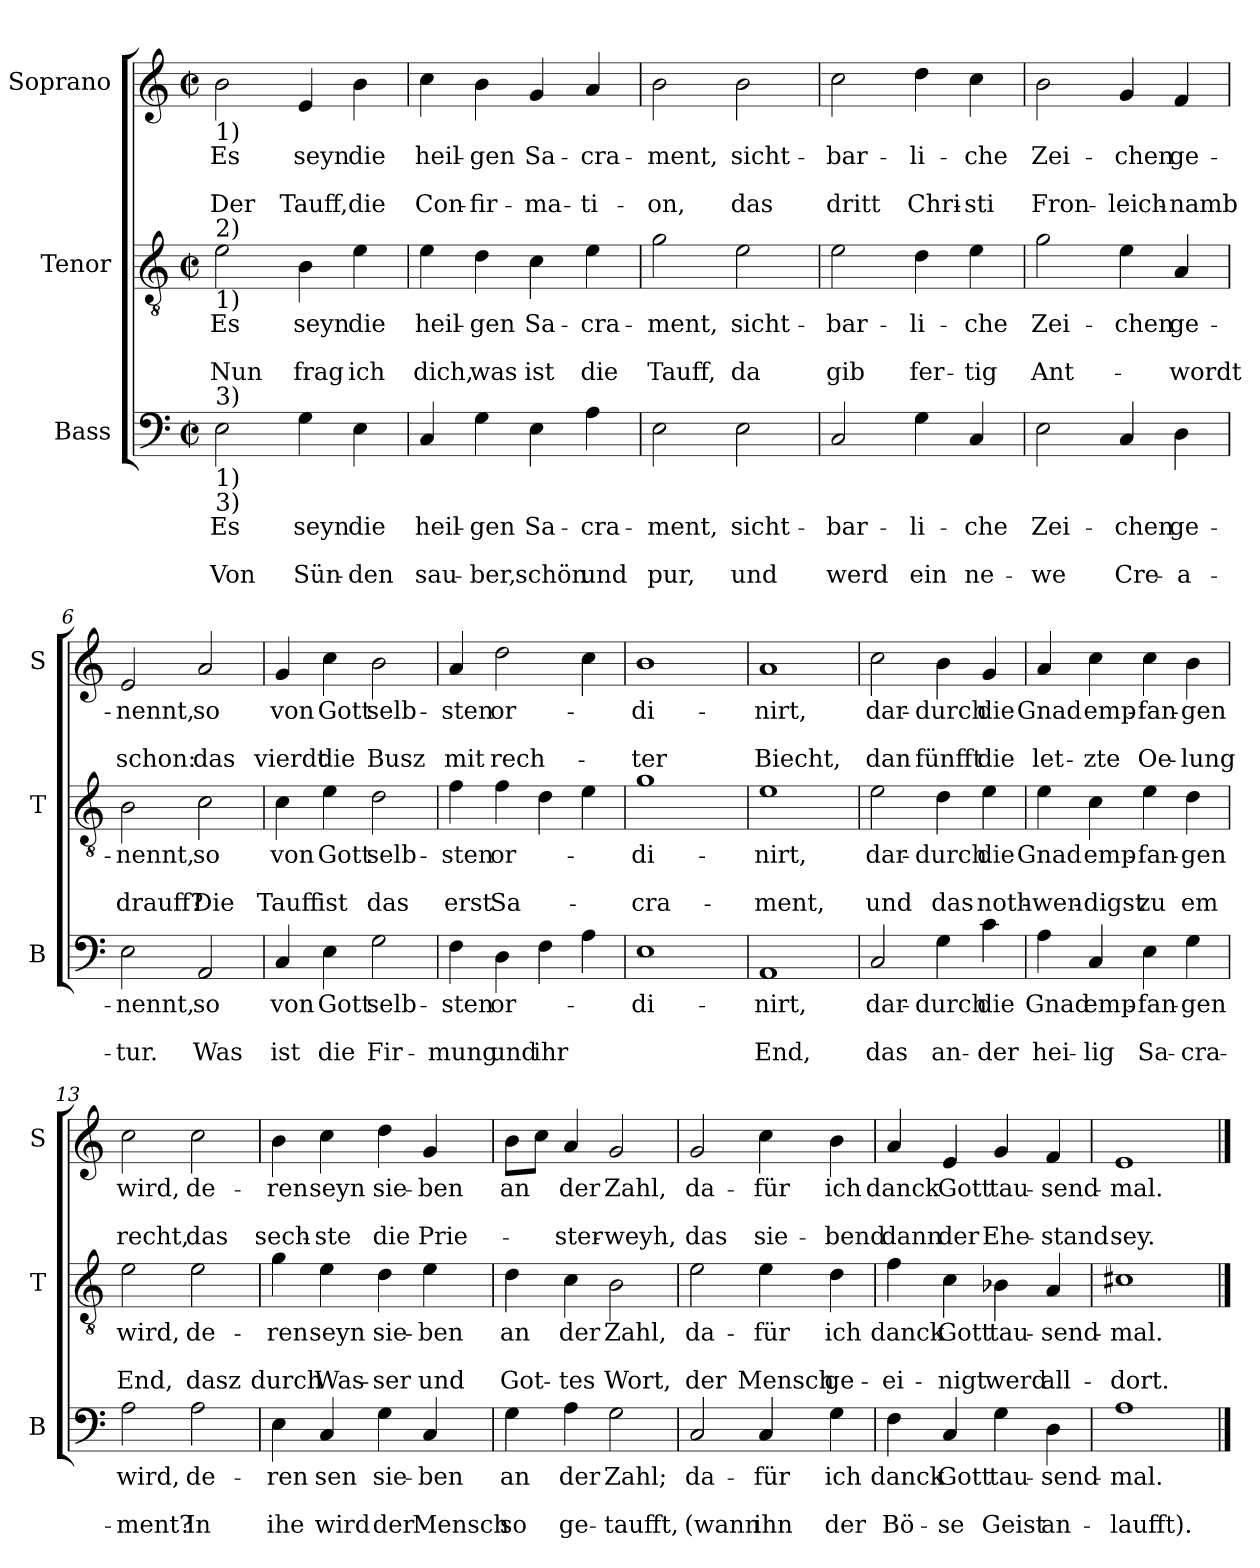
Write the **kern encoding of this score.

**kern	**text	**text	**text	**kern	**text	**text	**text	**kern	**text	**text	**text
*part3	*part3	*part3	*part3	*part2	*part2	*part2	*part2	*part1	*part1	*part1	*part1
*staff3	*staff3	*staff3	*staff3	*staff2	*staff2	*staff2	*staff2	*staff1	*staff1	*staff1	*staff1
*I"Bass	*	*	*	*I"Tenor	*	*	*	*I"Soprano	*	*	*
*I'B	*	*	*	*I'T	*	*	*	*I'S	*	*	*
*clefF4	*	*	*	*clefGv2	*	*	*	*clefG2	*	*	*
*k[]	*	*	*	*k[]	*	*	*	*k[]	*	*	*
*C:	*	*	*	*C:	*	*	*	*C:	*	*	*
*M2/2	*	*	*	*M2/2	*	*	*	*M2/2	*	*	*
*met(c|)	*	*	*	*met(c|)	*	*	*	*met(c|)	*	*	*
=1	=1	=1	=1	=1	=1	=1	=1	=1	=1	=1	=1
!	!	!	!	!	!	!	!	!LO:TX:b:t=1)	!	!	!
!	!	!	!	!LO:TX:a:t=2)	!	!	!	!	!	!	!
!	!	!	!	!LO:TX:b:t=1)	!	!	!	!	!	!	!
!LO:TX:a:t=3)	!	!	!	!	!	!	!	!	!	!	!
!LO:TX:b:t=1)	!	!	!	!	!	!	!	!	!	!	!
!LO:TX:b:t=3)	!	!	!	!	!	!	!	!	!	!	!
!	!LO:LY:b	!	!LO:LY:b	!	!LO:LY:b	!	!LO:LY:b	!	!LO:LY:b	!	!LO:LY:b
2E\	Es	.	Von	2e\	Es	.	Nun	2b\	Es	.	Der
!	!LO:LY:b	!	!LO:LY:b	!	!LO:LY:b	!	!LO:LY:b	!	!LO:LY:b	!	!LO:LY:b
4G\	seyn	.	Sün-	4B\	seyn	.	frag	4e/	seyn	.	Tauff,
!	!LO:LY:b	!	!LO:LY:b	!	!LO:LY:b	!	!LO:LY:b	!	!LO:LY:b	!	!LO:LY:b
4E\	die	.	-den	4e\	die	.	ich	4b\	die	.	die
=2	=2	=2	=2	=2	=2	=2	=2	=2	=2	=2	=2
!	!LO:LY:b	!	!LO:LY:b	!	!LO:LY:b	!	!LO:LY:b	!	!LO:LY:b	!	!LO:LY:b
4C/	heil-	.	sau-	4e\	heil-	.	dich,	4cc\	heil-	.	Con-
!	!LO:LY:b	!	!LO:LY:b	!	!LO:LY:b	!	!LO:LY:b	!	!LO:LY:b	!	!LO:LY:b
4G\	-gen	.	-ber,	4d\	-gen	.	was	4b\	-gen	.	-fir-
!	!LO:LY:b	!	!LO:LY:b	!	!LO:LY:b	!	!LO:LY:b	!	!LO:LY:b	!	!LO:LY:b
4E\	Sa-	.	schön	4c\	Sa-	.	ist	4g/	Sa-	.	-ma-
!	!LO:LY:b	!	!LO:LY:b	!	!LO:LY:b	!	!LO:LY:b	!	!LO:LY:b	!	!LO:LY:b
4A\	-cra-	.	und	4e\	-cra-	.	die	4a/	-cra-	.	-ti-
=3	=3	=3	=3	=3	=3	=3	=3	=3	=3	=3	=3
!	!LO:LY:b	!	!LO:LY:b	!	!LO:LY:b	!	!LO:LY:b	!	!LO:LY:b	!	!LO:LY:b
2E\	-ment,	.	pur,	2g\	-ment,	.	Tauff,	2b\	-ment,	.	-on,
!	!LO:LY:b	!	!LO:LY:b	!	!LO:LY:b	!	!LO:LY:b	!	!LO:LY:b	!	!LO:LY:b
2E\	sicht-	.	und	2e\	sicht-	.	da	2b\	sicht-	.	das
=4	=4	=4	=4	=4	=4	=4	=4	=4	=4	=4	=4
!	!LO:LY:b	!	!LO:LY:b	!	!LO:LY:b	!	!LO:LY:b	!	!LO:LY:b	!	!LO:LY:b
2C/	-bar-	.	werd	2e\	-bar-	.	gib	2cc\	-bar-	.	dritt
!	!LO:LY:b	!	!LO:LY:b	!	!LO:LY:b	!	!LO:LY:b	!	!LO:LY:b	!	!LO:LY:b
4G\	-li-	.	ein	4d\	-li-	.	fer-	4dd\	-li-	.	Chri-
!	!LO:LY:b	!	!LO:LY:b	!	!LO:LY:b	!	!LO:LY:b	!	!LO:LY:b	!	!LO:LY:b
4C/	-che	.	ne-	4e\	-che	.	-tig	4cc\	-che	.	-sti
!!LO:LB:g=z
=5	=5	=5	=5	=5	=5	=5	=5	=5	=5	=5	=5
!	!LO:LY:b	!	!LO:LY:b	!	!LO:LY:b	!	!LO:LY:b	!	!LO:LY:b	!	!LO:LY:b
2E\	Zei-	.	-we	2g\	Zei-	.	Ant-	2b\	Zei-	.	Fron-
!	!LO:LY:b	!	!LO:LY:b	!	!LO:LY:b	!	!	!	!LO:LY:b	!	!LO:LY:b
4C/	-chen	.	Cre-	4e\	-chen	.	.	4g/	-chen	.	-leich-
!	!LO:LY:b	!	!LO:LY:b	!	!LO:LY:b	!	!LO:LY:b	!	!LO:LY:b	!	!LO:LY:b
4D\	ge-	.	-a-	4A/	ge-	.	-wordt	4f/	ge-	.	-namb
=6	=6	=6	=6	=6	=6	=6	=6	=6	=6	=6	=6
!	!LO:LY:b	!	!LO:LY:b	!	!LO:LY:b	!	!LO:LY:b	!	!LO:LY:b	!	!LO:LY:b
2E\	-nennt,	.	-tur.	2B\	-nennt,	.	drauff?	2e/	-nennt,	.	schon:
!	!LO:LY:b	!	!LO:LY:b	!	!LO:LY:b	!	!LO:LY:b	!	!LO:LY:b	!	!LO:LY:b
2AA/	so	.	Was	2c\	so	.	Die	2a/	so	.	das
=7	=7	=7	=7	=7	=7	=7	=7	=7	=7	=7	=7
!	!LO:LY:b	!	!LO:LY:b	!	!LO:LY:b	!	!LO:LY:b	!	!LO:LY:b	!	!LO:LY:b
4C/	von	.	ist	4c\	von	.	Tauff	4g/	von	.	vierdt
!	!LO:LY:b	!	!LO:LY:b	!	!LO:LY:b	!	!LO:LY:b	!	!LO:LY:b	!	!LO:LY:b
4E\	Gott	.	die	4e\	Gott	.	ist	4cc\	Gott	.	die
!	!LO:LY:b	!	!LO:LY:b	!	!LO:LY:b	!	!LO:LY:b	!	!LO:LY:b	!	!LO:LY:b
2G\	selb-	.	Fir-	2d\	selb-	.	das	2b\	selb-	.	Busz
=8	=8	=8	=8	=8	=8	=8	=8	=8	=8	=8	=8
!	!LO:LY:b	!	!LO:LY:b	!	!LO:LY:b	!	!LO:LY:b	!	!LO:LY:b	!	!LO:LY:b
4F\	-sten	.	-mung	4f\	-sten	.	erst	4a/	-sten	.	mit
!	!LO:LY:b	!	!LO:LY:b	!	!LO:LY:b	!	!LO:LY:b	!	!LO:LY:b	!	!LO:LY:b
4D\	or-	.	und	4f\	or-	.	Sa-	2dd\	or-	.	rech-
!	!	!	!LO:LY:b	!	!	!	!	!	!	!	!
4F\	.	.	ihr	4d\	.	.	.	.	.	.	.
4A\	.	.	.	4e\	.	.	.	4cc\	.	.	.
=9	=9	=9	=9	=9	=9	=9	=9	=9	=9	=9	=9
!	!LO:LY:b	!	!	!	!LO:LY:b	!	!LO:LY:b	!	!LO:LY:b	!	!LO:LY:b
1E	-di-	.	.	1g	-di-	.	-cra-	1b	-di-	.	-ter
!!LO:PB:g=z
=10	=10	=10	=10	=10	=10	=10	=10	=10	=10	=10	=10
!	!LO:LY:b	!	!LO:LY:b	!	!LO:LY:b	!	!LO:LY:b	!	!LO:LY:b	!	!LO:LY:b
1AA	-nirt,	.	End,	1e	-nirt,	.	-ment,	1a	-nirt,	.	Biecht,
=11	=11	=11	=11	=11	=11	=11	=11	=11	=11	=11	=11
!	!LO:LY:b	!	!LO:LY:b	!	!LO:LY:b	!	!LO:LY:b	!	!LO:LY:b	!	!LO:LY:b
2C/	dar-	.	das	2e\	dar-	.	und	2cc\	dar-	.	dan
!	!LO:LY:b	!	!LO:LY:b	!	!LO:LY:b	!	!LO:LY:b	!	!LO:LY:b	!	!LO:LY:b
4G\	-durch	.	an-	4d\	-durch	.	das	4b\	-durch	.	fünfft
!	!LO:LY:b	!	!LO:LY:b	!	!LO:LY:b	!	!LO:LY:b	!	!LO:LY:b	!	!LO:LY:b
4c\	die	.	-der	4e\	die	.	noth-	4g/	die	.	die
=12	=12	=12	=12	=12	=12	=12	=12	=12	=12	=12	=12
!	!LO:LY:b	!	!LO:LY:b	!	!LO:LY:b	!	!LO:LY:b	!	!LO:LY:b	!	!LO:LY:b
4A\	Gnad	.	hei-	4e\	Gnad	.	-wen-	4a/	Gnad	.	let-
!	!LO:LY:b	!	!LO:LY:b	!	!LO:LY:b	!	!LO:LY:b	!	!LO:LY:b	!	!LO:LY:b
4C/	emp-	.	-lig	4c\	emp-	.	-digst	4cc\	emp-	.	-zte
!	!LO:LY:b	!	!LO:LY:b	!	!LO:LY:b	!	!LO:LY:b	!	!LO:LY:b	!	!LO:LY:b
4E\	-fan-	.	Sa-	4e\	-fan-	.	zu	4cc\	-fan-	.	Oe-
!	!LO:LY:b	!	!LO:LY:b	!	!LO:LY:b	!	!LO:LY:b	!	!LO:LY:b	!	!LO:LY:b
4G\	-gen	.	-cra-	4d\	-gen	.	em	4b\	-gen	.	-lung
=13	=13	=13	=13	=13	=13	=13	=13	=13	=13	=13	=13
!	!LO:LY:b	!	!LO:LY:b	!	!LO:LY:b	!	!LO:LY:b	!	!LO:LY:b	!	!LO:LY:b
2A\	wird,	.	-ment?	2e\	wird,	.	End,	2cc\	wird,	.	recht,
!	!LO:LY:b	!	!LO:LY:b	!	!LO:LY:b	!	!LO:LY:b	!	!LO:LY:b	!	!LO:LY:b
2A\	de-	.	In	2e\	de-	.	dasz	2cc\	de-	.	das
=14	=14	=14	=14	=14	=14	=14	=14	=14	=14	=14	=14
!	!LO:LY:b	!	!LO:LY:b	!	!LO:LY:b	!	!LO:LY:b	!	!LO:LY:b	!	!LO:LY:b
4E\	-ren	.	ihe	4g\	-ren	.	durch	4b\	-ren	.	sech-
!	!LO:LY:b	!	!LO:LY:b	!	!LO:LY:b	!	!LO:LY:b	!	!LO:LY:b	!	!LO:LY:b
4C/	sen	.	wird	4e\	seyn	.	Was-	4cc\	seyn	.	-ste
!	!LO:LY:b	!	!LO:LY:b	!	!LO:LY:b	!	!LO:LY:b	!	!LO:LY:b	!	!LO:LY:b
4G\	sie-	.	der	4d\	sie-	.	-ser	4dd\	sie-	.	die
!	!LO:LY:b	!	!LO:LY:b	!	!LO:LY:b	!	!LO:LY:b	!	!LO:LY:b	!	!LO:LY:b
4C/	-ben	.	Mensch	4e\	-ben	.	und	4g/	-ben	.	Prie-
!!LO:LB:g=z
=15	=15	=15	=15	=15	=15	=15	=15	=15	=15	=15	=15
!	!LO:LY:b	!	!LO:LY:b	!	!LO:LY:b	!	!LO:LY:b	!	!LO:LY:b	!	!
4G\	an	.	so	4d\	an	.	Got-	8b\L	an	.	.
.	.	.	.	.	.	.	.	8cc\J	.	.	.
!	!LO:LY:b	!	!LO:LY:b	!	!LO:LY:b	!	!LO:LY:b	!	!LO:LY:b	!	!LO:LY:b
4A\	der	.	ge-	4c\	der	.	-tes	4a/	der	.	-ster-
!	!LO:LY:b	!	!LO:LY:b	!	!LO:LY:b	!	!LO:LY:b	!	!LO:LY:b	!	!LO:LY:b
2G\	Zahl;	.	-taufft,	2B\	Zahl,	.	Wort,	2g/	Zahl,	.	-weyh,
=16	=16	=16	=16	=16	=16	=16	=16	=16	=16	=16	=16
!	!LO:LY:b	!	!LO:LY:b	!	!LO:LY:b	!	!LO:LY:b	!	!LO:LY:b	!	!LO:LY:b
2C/	da-	.	(wann	2e\	da-	.	der	2g/	da-	.	das
!	!LO:LY:b	!	!LO:LY:b	!	!LO:LY:b	!	!LO:LY:b	!	!LO:LY:b	!	!LO:LY:b
4C/	-für	.	ihn	4e\	-für	.	Mensch	4cc\	-für	.	sie-
!	!LO:LY:b	!	!LO:LY:b	!	!LO:LY:b	!	!LO:LY:b	!	!LO:LY:b	!	!LO:LY:b
4G\	ich	.	der	4d\	ich	.	ge-	4b\	ich	.	-bend
=17	=17	=17	=17	=17	=17	=17	=17	=17	=17	=17	=17
!	!LO:LY:b	!	!LO:LY:b	!	!LO:LY:b	!	!LO:LY:b	!	!LO:LY:b	!	!LO:LY:b
4F\	danck	.	Bö-	4f\	danck	.	-ei-	4a/	danck	.	dann
!	!LO:LY:b	!	!LO:LY:b	!	!LO:LY:b	!	!LO:LY:b	!	!LO:LY:b	!	!LO:LY:b
4C/	Gott	.	-se	4c\	Gott	.	-nigt	4e/	Gott	.	der
!	!LO:LY:b	!	!LO:LY:b	!	!LO:LY:b	!	!LO:LY:b	!	!LO:LY:b	!	!LO:LY:b
4G\	tau-	.	Geist	4B-X\	tau-	.	werd	4g/	tau-	.	Ehe-
!	!LO:LY:b	!	!LO:LY:b	!	!LO:LY:b	!	!LO:LY:b	!	!LO:LY:b	!	!LO:LY:b
4D\	-send-	.	an-	4A/	-send-	.	all-	4f/	-send-	.	-stand
=18	=18	=18	=18	=18	=18	=18	=18	=18	=18	=18	=18
!	!LO:LY:b	!	!LO:LY:b	!	!LO:LY:b	!	!LO:LY:b	!	!LO:LY:b	!	!LO:LY:b
1A	-mal.	.	-laufft).	1c#X	-mal.	.	-dort.	1e	-mal.	.	sey.
==	==	==	==	==	==	==	==	==	==	==	==
*-	*-	*-	*-	*-	*-	*-	*-	*-	*-	*-	*-
